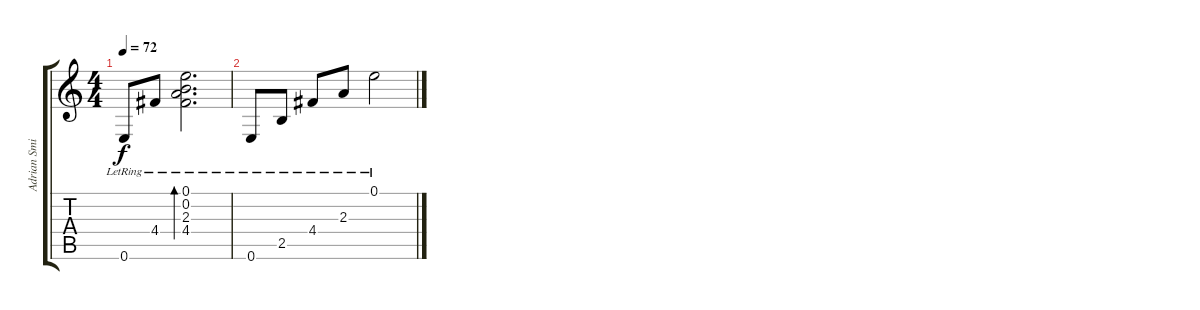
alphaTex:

\track ("Adrian Smith" "Adrian Smi") {instrument distortionguitar}
\staff {score tabs}
\tuning (E4 B3 G3 D3 A2 E2) {hide}
\ts (4 4)
\tempo 72
\clef g2
\ks c
0.6{lr}.8{dy f} 4.4{lr}.8 (0.1{lr} 0.2{lr} 2.3{lr} 4.4{lr}).2{d bd 240} |
0.6{lr}.8 2.5{lr}.8 4.4{lr}.8 2.3{lr}.8 0.1{lr}.2
